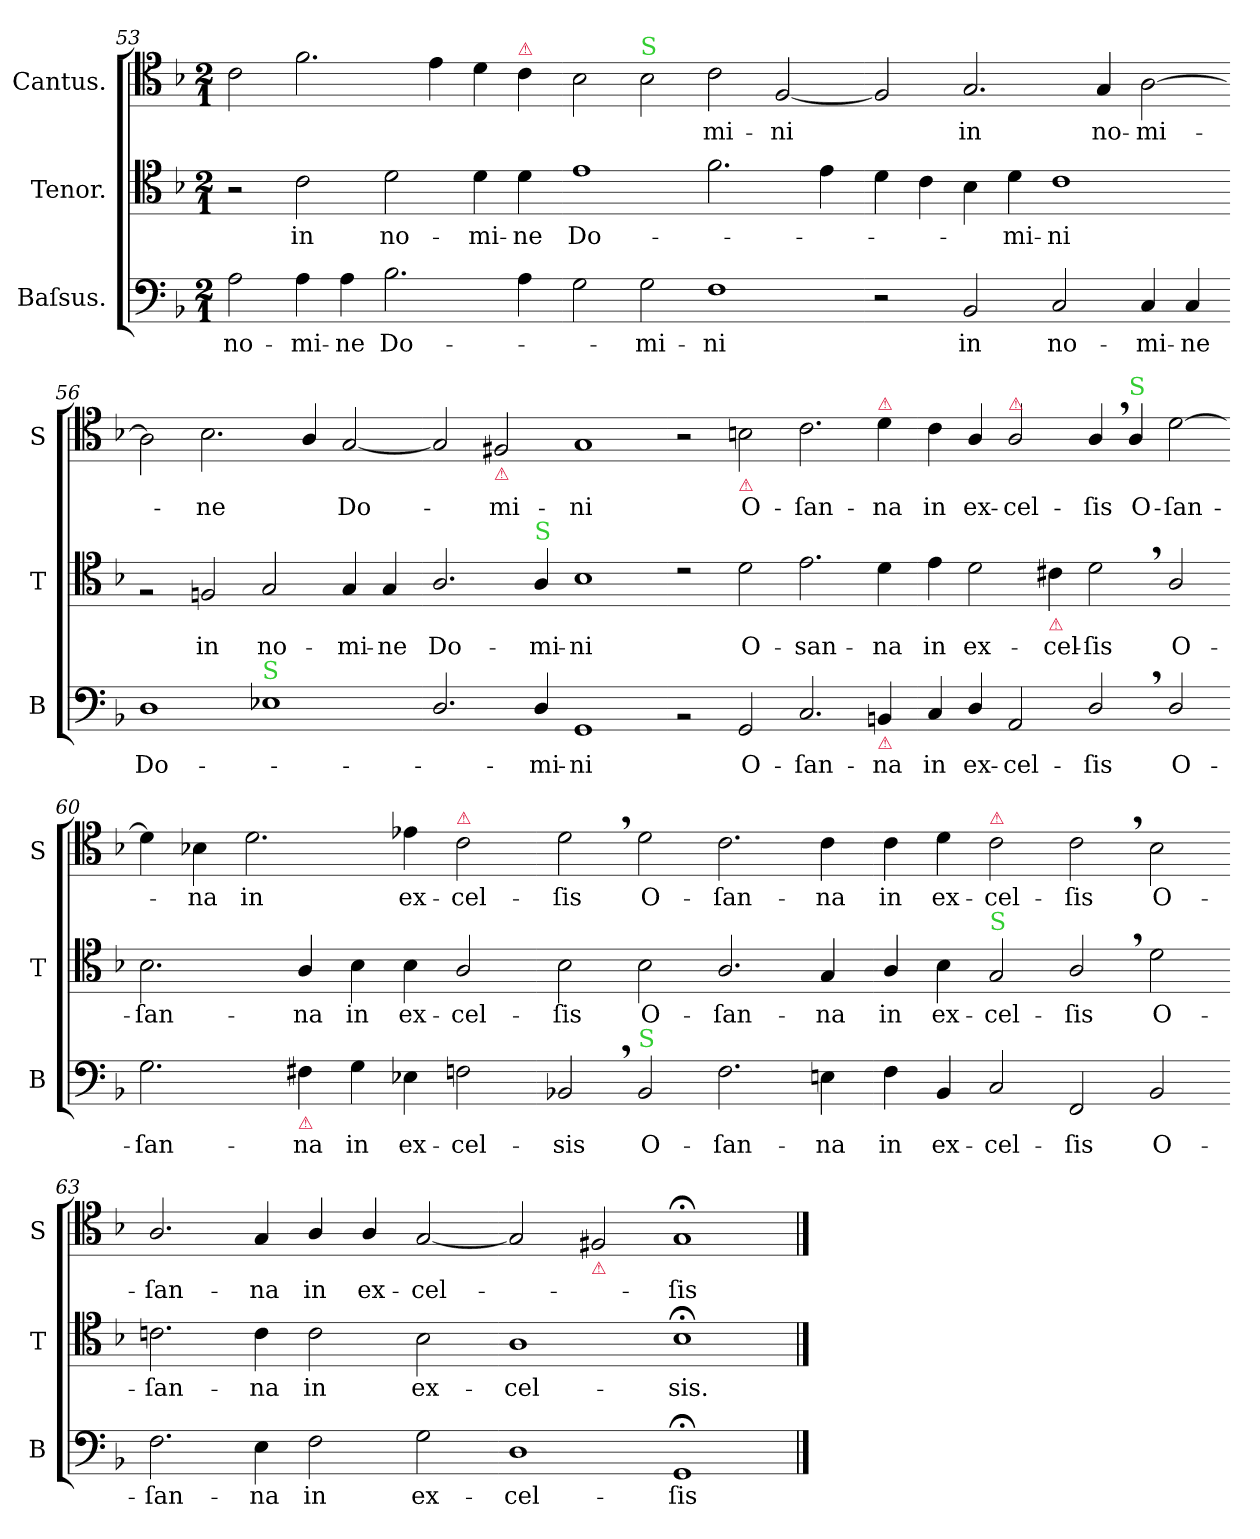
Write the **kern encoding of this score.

**kern	**text	**kern	**text	**kern	**text
*part3	*part3	*part2	*part2	*part1	*part1
*staff3	*staff3	*staff2	*staff2	*staff1	*staff1
*I"Baſsus.	*	*I"Tenor.	*	*I"Cantus.	*
*I'B	*	*I'T	*	*I'S	*
*clefF4	*	*clefC4	*	*clefC4	*
*k[b-]	*	*k[b-]	*	*k[b-]	*
*M2/1	*	*M2/1	*	*M2/1	*
=53	=53	=53	=53	=53	=53
2A\	no-	2r	.	2c\	.
4A\	-mi-	2c\	in	2.f\	.
4A\	-ne	.	.	.	.
2.B-\	Do-	2d\	no-	.	.
.	.	.	.	4e\	.
.	.	4d\	-mi-	4d\	.
!	!	!	!	!LO:TX:a:color=crimson:t=⚠	!
4A\	.	4d\	-ne	4c\	.
=54-	=54-	=54-	=54-	=54-	=54-
2G\	.	1e	Do-	2B-\	.
!	!	!	!	!LO:TX:a:color=limegreen:t=S	!
2G\	-mi-	.	.	2B-\	.
1F	-ni	2.f\	.	2c\	-mi-
.	.	.	.	[2F	-ni
.	.	4e\	.	.	.
=55-	=55-	=55-	=55-	=55-	=55-
2r	.	4d\	.	2F]	.
.	.	4c\	.	.	.
!	!LO:LY:i	!	!	!	!
2BB-/	in	4B-\	.	2.G/	in
.	.	4d\	-mi-	.	.
!	!LO:LY:i	!	!	!	!
2C/	no-	1c	-ni	.	.
.	.	.	.	4G/	no-
!	!LO:LY:i	!	!	!	!
4C/	-mi-	.	.	[2A	-mi-
!	!LO:LY:i	!	!	!	!
4C/	-ne	.	.	.	.
=56-	=56-	=56-	=56-	=56-	=56-
!	!LO:LY:i	!	!	!	!
1D	Do-	2rF	.	2A]	.
.	.	2Fn/	in	2.B-\	-ne
!LO:TX:a:color=limegreen:t=S	!	!	!	!	!
1E-X	.	2G/	no-	.	.
.	.	.	.	4A/	.
.	.	4G/	-mi-	[2G	Do-
.	.	4G/	-ne	.	.
=57-	=57-	=57-	=57-	=57-	=57-
2.D/	.	2.A/	Do-	2G]	.
!	!	!	!	!LO:TX:b:color=crimson:t=⚠	!
.	.	.	.	2F#X/	-mi-
!	!	!LO:TX:a:color=limegreen:t=S	!	!	!
!	!LO:LY:i	!	!	!	!
4D/	-mi-	4A/	-mi-	.	.
!	!LO:LY:i	!	!	!	!
1GG	-ni	1B-	-ni	1G	-ni
=58-	=58-	=58-	=58-	=58-	=58-
2rBB	.	2rc	.	2r	.
!	!	!	!	!LO:TX:b:color=crimson:t=⚠	!
2GG/	O-	2d\	O-	2Bn\	O-
2.C/	-ſan-	2.e\	-san-	2.c\	-ſan-
!	!	!	!	!LO:TX:a:color=crimson:t=⚠	!
!LO:TX:b:color=crimson:t=⚠	!	!	!	!	!
4BBn/	-na	4d\	-na	4d\	-na
=59-	=59-	=59-	=59-	=59-	=59-
4C/	in	4e\	in	4c\	in
4D/	ex-	2d\	ex-	4A/	ex-
!	!	!	!	!LO:TX:a:color=crimson:t=⚠	!
2AA/	-cel-	.	.	2A/	-cel-
!	!	!LO:TX:b:color=crimson:t=⚠	!	!	!
.	.	4c#X\	-cel-	.	.
2D,</	-ſis	2d,<\	-ſis	4A,</	-ſis
!	!	!	!	!LO:TX:a:color=limegreen:t=S	!
.	.	.	.	4A/	O-
2D/	O-	2A/	O-	[2d\	-ſan-
=60-	=60-	=60-	=60-	=60-	=60-
2.G\	-ſan-	2.B-\	-ſan-	4d\]	.
.	.	.	.	4B-X\	-na
.	.	.	.	2.d\	in
!LO:TX:b:color=crimson:t=⚠	!	!	!	!	!
4F#X\	-na	4A/	-na	.	.
4G\	in	4B-\	in	.	.
4E-X\	ex-	4B-\	ex-	4e-X\	ex-
!	!	!	!	!LO:TX:a:color=crimson:t=⚠	!
2Fn\	-cel-	2A/	-cel-	2c\	-cel-
=61-	=61-	=61-	=61-	=61-	=61-
2BB-X,</	-sis	2B-\	-ſis	2d,<\	-ſis
!LO:TX:a:color=limegreen:t=S	!	!	!	!	!
!	!	!	!LO:LY:i	!	!
2BB-/	O-	2B-\	O-	2d\	O-
!	!	!	!LO:LY:i	!	!
2.F\	-ſan-	2.A/	-ſan-	2.c\	-ſan-
!	!	!	!LO:LY:i	!	!
4En\	-na	4G/	-na	4c\	-na
=62-	=62-	=62-	=62-	=62-	=62-
!	!	!	!LO:LY:i	!	!
4F\	in	4A/	in	4c\	in
!	!	!	!LO:LY:i	!	!
4BB-/	ex-	4B-\	ex-	4d\	ex-
!	!	!	!	!LO:TX:a:color=crimson:t=⚠	!
!	!	!LO:TX:a:color=limegreen:t=S	!	!	!
!	!	!	!LO:LY:i	!	!
2C/	-cel-	2G/	-cel-	2c\	-cel-
!	!	!	!LO:LY:i	!	!
2FF/	-ſis	2A,</	-ſis	2c,<\	-ſis
!	!LO:LY:i	!	!	!	!LO:LY:i
2BB-/	O-	2d\	O-	2B-\	O-
=63-	=63-	=63-	=63-	=63-	=63-
!	!LO:LY:i	!	!	!	!LO:LY:i
2.F\	-ſan-	2.cn\	-ſan-	2.A/	-ſan-
!	!LO:LY:i	!	!	!	!LO:LY:i
4E\	-na	4c\	-na	4G/	-na
!	!LO:LY:i	!	!	!	!LO:LY:i
2F\	in	2c\	in	4A/	in
!	!	!	!	!	!LO:LY:i
.	.	.	.	4A/	ex-
!	!LO:LY:i	!	!	!	!LO:LY:i
2G\	ex-	2B-\	ex-	[2G	-cel-
=64-	=64-	=64-	=64-	=64-	=64-
!	!LO:LY:i	!	!	!	!
1D	-cel-	1A	-cel-	2G]	.
!	!	!	!	!LO:TX:b:color=crimson:t=⚠	!
.	.	.	.	2F#X/	.
!	!LO:LY:i	!	!	!	!LO:LY:i
1GG;<;	-ſis	1B-;<;	-sis.	1G;<;	-ſis
==	==	==	==	==	==
*-	*-	*-	*-	*-	*-
